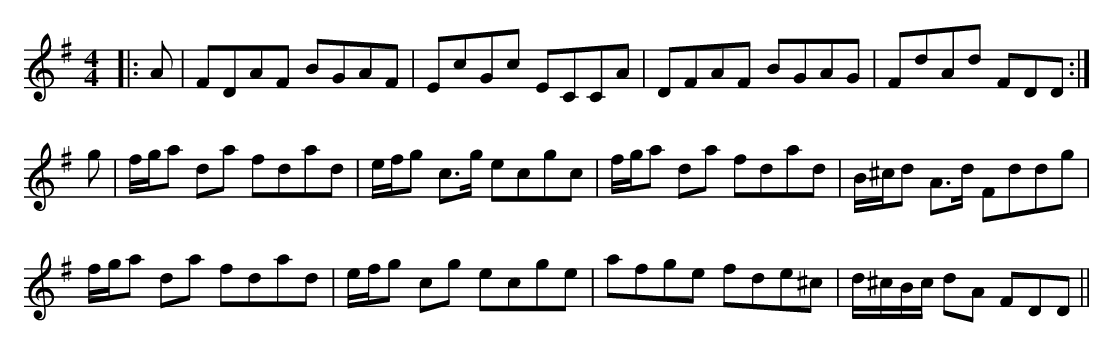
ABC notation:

X:1
M:4/4
K:Dmix
|:A|FDAF BGAF|EcGc ECCA|DFAF BGAG|FdAd FDD:|
g|f/g/a da fdad|e/f/g c>g ecgc|f/g/a da fdad|B/^c/d A>d Fddg|
f/g/a da fdad|e/f/g cg ecge|afge fde^c|d/^c/B/c/ dA FDD||
